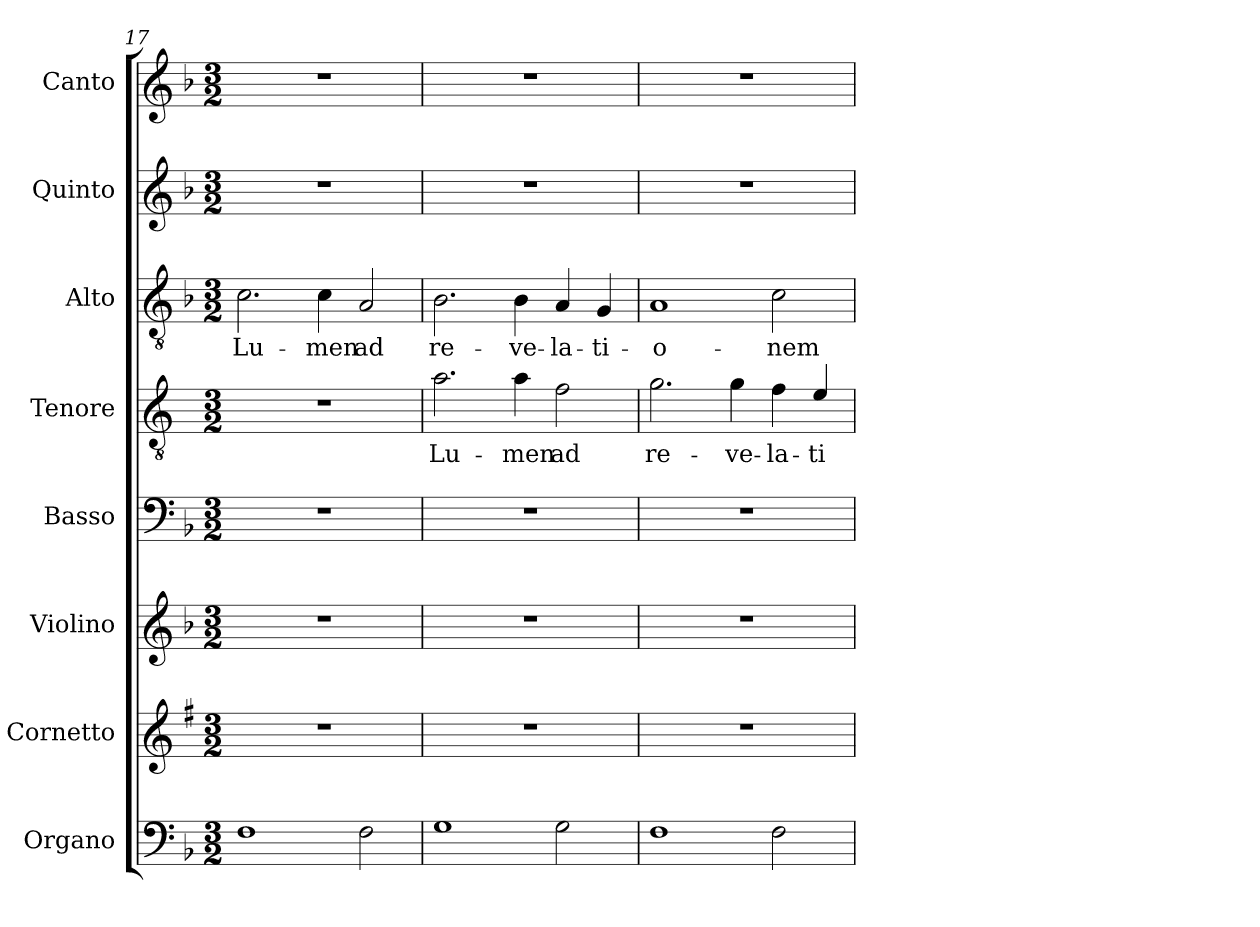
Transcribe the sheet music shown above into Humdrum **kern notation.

**kern	**kern	**kern	**kern	**kern	**text	**kern	**text	**kern	**kern
*part8	*part7	*part6	*part5	*part4	*part4	*part3	*part3	*part2	*part1
*staff8	*staff7	*staff6	*staff5	*staff4	*staff4	*staff3	*staff3	*staff2	*staff1
*I"Organo	*I"Cornetto	*I"Violino	*I"Basso	*I"Tenore	*	*I"Alto	*	*I"Quinto	*I"Canto
*I'Or	*I'Cto.	*I'Vln.	*I'B	*I'T	*	*I'A	*	*	*I'C
*clefF4	*clefG2	*clefG2	*clefF4	*clefGv2	*	*clefGv2	*	*clefG2	*clefG2
*	*ITrd1c2	*	*	*ITrd4c7	*	*	*	*	*
*k[b-]	*k[b-]	*k[b-]	*k[b-]	*k[b-]	*	*k[b-]	*	*k[b-]	*k[b-]
*F:	*F:	*F:	*F:	*F:	*	*F:	*	*F:	*F:
*M3/2	*M3/2	*M3/2	*M3/2	*M3/2	*	*M3/2	*	*M3/2	*M3/2
=17	=17	=17	=17	=17	=17	=17	=17	=17	=17
!	!	!	!	!	!	!	!LO:LY:b	!	!
1F	1.r	1.r	1.r	1.r	.	2.c\	Lu-	1.r	1.r
!	!	!	!	!	!	!	!LO:LY:b	!	!
.	.	.	.	.	.	4c\	-men	.	.
!	!	!	!	!	!	!	!LO:LY:b	!	!
2F\	.	.	.	.	.	2A/	ad	.	.
=18	=18	=18	=18	=18	=18	=18	=18	=18	=18
!	!	!	!	!	!LO:LY:b	!	!LO:LY:b	!	!
1G	1.r	1.r	1.r	2.d\	Lu-	2.B-\	re-	1.r	1.r
!	!	!	!	!	!LO:LY:b	!	!LO:LY:b	!	!
.	.	.	.	4d\	-men	4B-\	-ve-	.	.
!	!	!	!	!	!LO:LY:b	!	!LO:LY:b	!	!
2G\	.	.	.	2B-\	ad	4A/	-la-	.	.
!	!	!	!	!	!	!	!LO:LY:b	!	!
.	.	.	.	.	.	4G/	-ti-	.	.
=19	=19	=19	=19	=19	=19	=19	=19	=19	=19
!	!	!	!	!	!LO:LY:b	!	!LO:LY:b	!	!
1F	1.r	1.r	1.r	2.c\	re-	1A	-o-	1.r	1.r
!	!	!	!	!	!LO:LY:b	!	!	!	!
.	.	.	.	4c\	-ve-	.	.	.	.
!	!	!	!	!	!LO:LY:b	!	!LO:LY:b	!	!
2F\	.	.	.	4B-\	-la-	2c\	-nem	.	.
!	!	!	!	!	!LO:LY:b	!	!	!	!
.	.	.	.	4A/	-ti-	.	.	.	.
=	=	=	=	=	=	=	=	=	=
*-	*-	*-	*-	*-	*-	*-	*-	*-	*-
